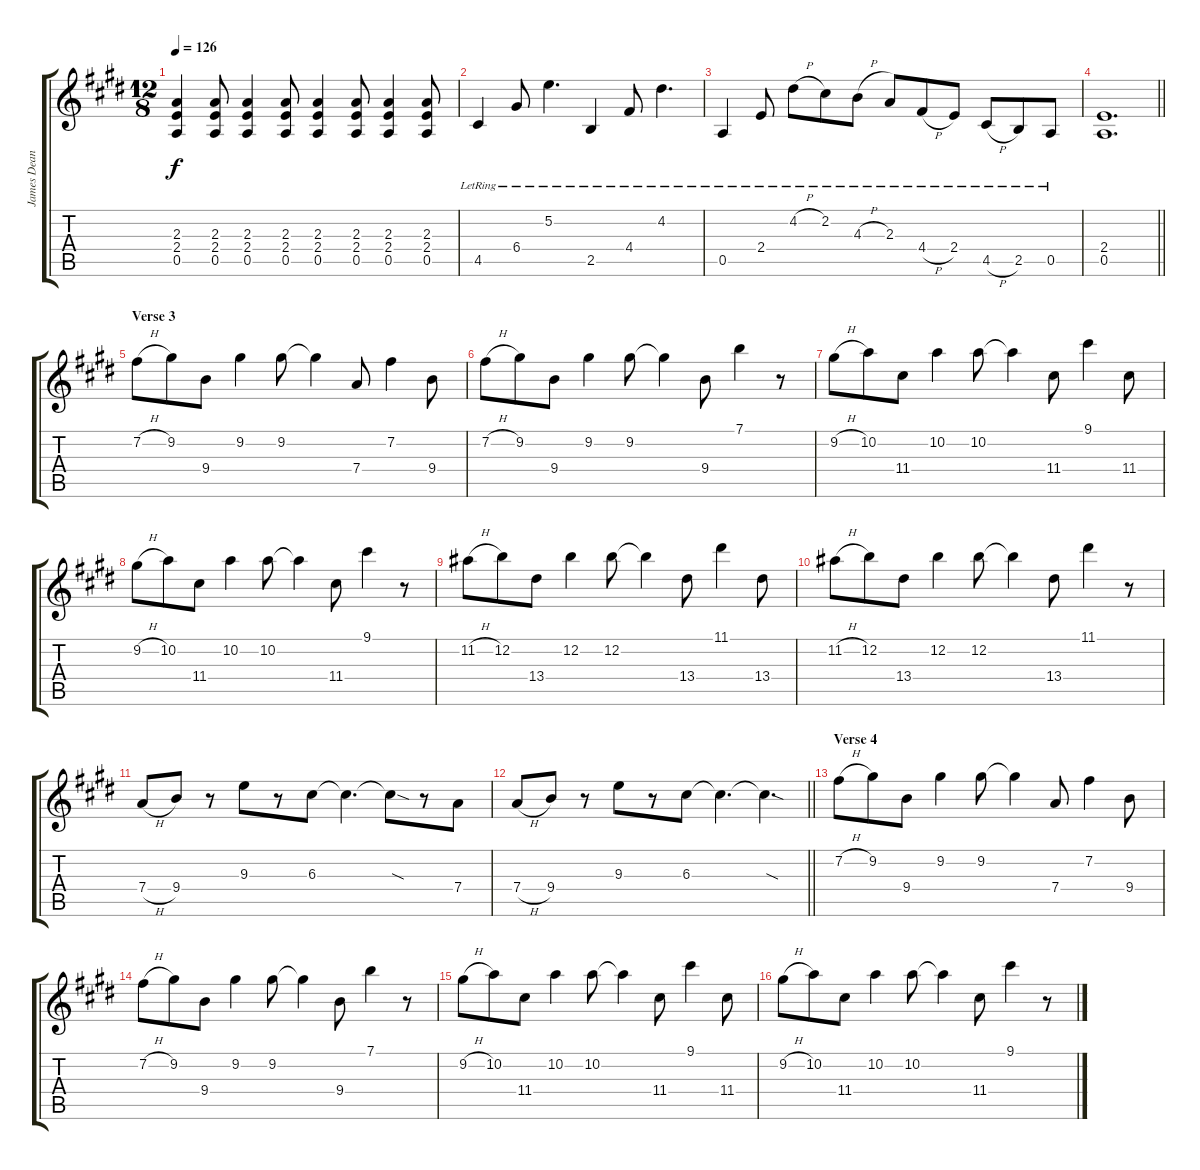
\track ("James Dean Bradfield (Guitar)" "James Dean") {instrument distortionguitar}
\staff {score tabs}
\tuning (E4 B3 G3 D3 A2 E2) {hide}
\ts (12 8)
\tempo 126
\clef g2
\ks e
(2.3 2.4 0.5).4{dy f} (2.3 2.4 0.5).8 (2.3 2.4 0.5).4 (2.3 2.4 0.5).8 (2.3 2.4 0.5).4 (2.3 2.4 0.5).8 (2.3 2.4 0.5).4 (2.3 2.4 0.5).8 |
4.5{lr}.4 6.4{lr}.8 5.2{lr}.4{d} 2.5{lr}.4 4.4{lr}.8 4.2{lr}.4{d} |
0.5{lr}.4 2.4{lr}.8 4.2{h lr}.8 2.2{lr}.8 4.3{h lr}.8 2.3{lr}.8 4.4{h lr}.8 2.4{lr}.8 4.5{h lr}.8 2.5{lr}.8 0.5{lr}.8 |
\barLineRight lightlight
(2.4 0.5).1{d} |
\section ("" "Verse 3")
7.2{h}.8 9.2.8 9.4.8 9.2.4 9.2.8 9.2{t}.4 7.4.8 7.2.4 9.4.8 |
7.2{h}.8 9.2.8 9.4.8 9.2.4 9.2.8 9.2{t}.4 9.4.8 7.1.4 r.8 |
9.2{h}.8 10.2.8 11.4.8 10.2.4 10.2.8 10.2{t}.4 11.4.8 9.1.4 11.4.8 |
9.2{h}.8 10.2.8 11.4.8 10.2.4 10.2.8 10.2{t}.4 11.4.8 9.1.4 r.8 |
11.2{h}.8 12.2.8 13.4.8 12.2.4 12.2.8 12.2{t}.4 13.4.8 11.1.4 13.4.8 |
11.2{h}.8 12.2.8 13.4.8 12.2.4 12.2.8 12.2{t}.4 13.4.8 11.1.4 r.8 |
7.4{h}.8 9.4.8 r.8 9.3.8 r.8 6.3.8 6.3{t}.4{d} 6.3{sod t}.8 r.8 7.4.8 |
\barLineRight lightlight
7.4{h}.8 9.4.8 r.8 9.3.8 r.8 6.3.8 6.3{t}.4{d} 6.3{sod t}.4{d} |
\section ("" "Verse 4")
7.2{h}.8 9.2.8 9.4.8 9.2.4 9.2.8 9.2{t}.4 7.4.8 7.2.4 9.4.8 |
7.2{h}.8 9.2.8 9.4.8 9.2.4 9.2.8 9.2{t}.4 9.4.8 7.1.4 r.8 |
9.2{h}.8 10.2.8 11.4.8 10.2.4 10.2.8 10.2{t}.4 11.4.8 9.1.4 11.4.8 |
9.2{h}.8 10.2.8 11.4.8 10.2.4 10.2.8 10.2{t}.4 11.4.8 9.1.4 r.8
